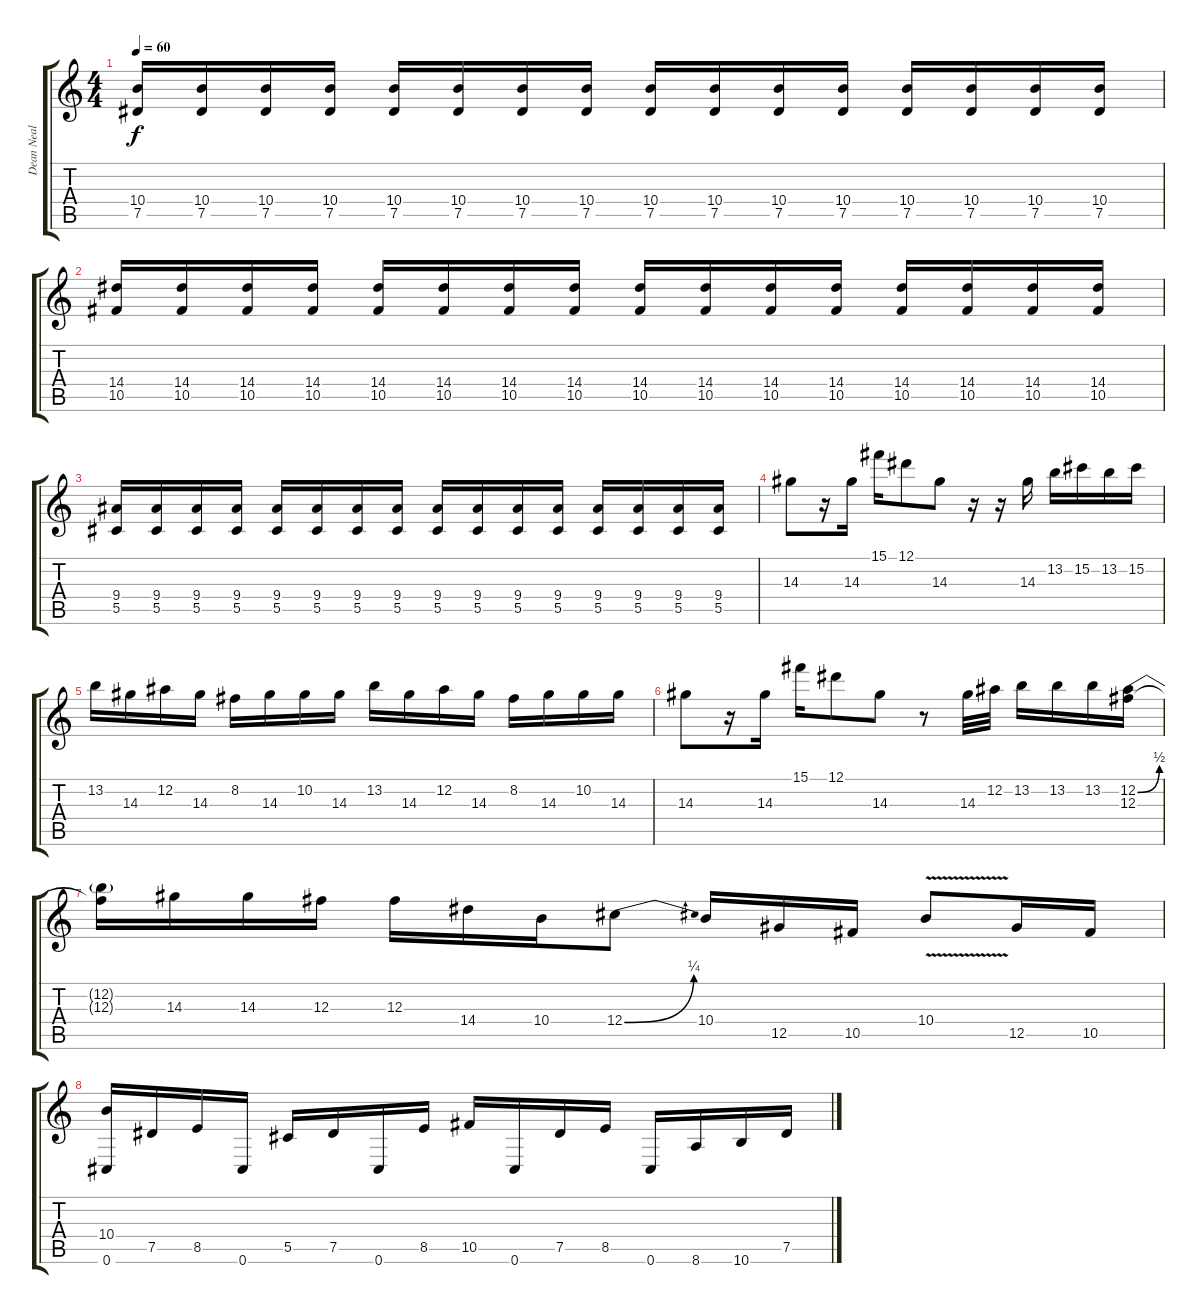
\track ("Dean Neal" "Dean Neal") {instrument distortionguitar}
\staff {score tabs}
\tuning (Eb4 Bb3 Gb3 Db3 Ab2 Db2) {hide}
\ts (4 4)
\tempo 60
\clef g2
\ks c
(10.4 7.5).16{dy f} (10.4 7.5).16 (10.4 7.5).16 (10.4 7.5).16 (10.4 7.5).16 (10.4 7.5).16 (10.4 7.5).16 (10.4 7.5).16 (10.4 7.5).16 (10.4 7.5).16 (10.4 7.5).16 (10.4 7.5).16 (10.4 7.5).16 (10.4 7.5).16 (10.4 7.5).16 (10.4 7.5).16 |
(14.4 10.5).16 (14.4 10.5).16 (14.4 10.5).16 (14.4 10.5).16 (14.4 10.5).16 (14.4 10.5).16 (14.4 10.5).16 (14.4 10.5).16 (14.4 10.5).16 (14.4 10.5).16 (14.4 10.5).16 (14.4 10.5).16 (14.4 10.5).16 (14.4 10.5).16 (14.4 10.5).16 (14.4 10.5).16 |
(9.4 5.5).16 (9.4 5.5).16 (9.4 5.5).16 (9.4 5.5).16 (9.4 5.5).16 (9.4 5.5).16 (9.4 5.5).16 (9.4 5.5).16 (9.4 5.5).16 (9.4 5.5).16 (9.4 5.5).16 (9.4 5.5).16 (9.4 5.5).16 (9.4 5.5).16 (9.4 5.5).16 (9.4 5.5).16 |
14.3.8 r.16 14.3.16 15.1.16 12.1.8 14.3.8 r.16 r.16 14.3.16 13.2.16 15.2.16 13.2.16 15.2.16 |
13.2.16 14.3.16 12.2.16 14.3.16 8.2.16 14.3.16 10.2.16 14.3.16 13.2.16 14.3.16 12.2.16 14.3.16 8.2.16 14.3.16 10.2.16 14.3.16 |
14.3.8 r.16 14.3.16 15.1.16 12.1.8 14.3.8 r.8 14.3.32 12.2.32 13.2.16 13.2.16 13.2.16 (12.2{be (bend 0 0 60 2)} 12.3).16 |
(12.2{t} 12.3{t}).16 14.3.16 14.3.16 12.3.16 12.3.16 14.4.16 10.4.16 12.4{be (bend 0 0 60 1)}.8 10.4.16 12.5.16 10.5.16 10.4{v}.8 12.5.16 10.5.16 |
(10.4 0.6).16 7.5.16 8.5.16 0.6.16 5.5.16 7.5.16 0.6.16 8.5.16 10.5.16 0.6.16 7.5.16 8.5.16 0.6.16 8.6.16 10.6.16 7.5.16
